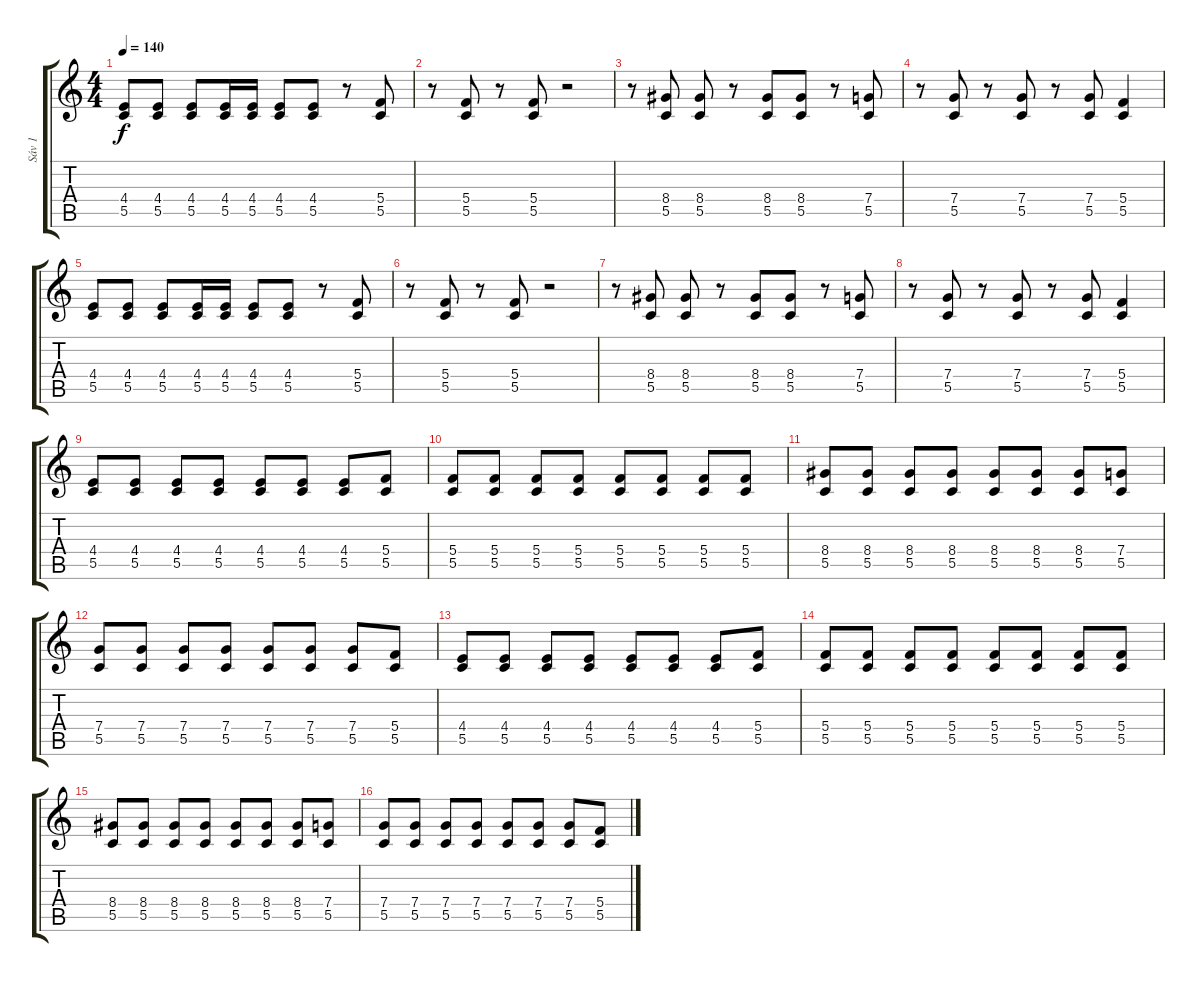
\track ("Sáv 1" "Sáv 1") {instrument distortionguitar}
\staff {score tabs}
\tuning (D4 A3 F3 C3 G2 C2) {hide}
\ts (4 4)
\tempo 140
\clef g2
\ks c
(4.4 5.5).8{dy f} (4.4 5.5).8 (4.4 5.5).8 (4.4 5.5).16 (4.4 5.5).16 (4.4 5.5).8 (4.4 5.5).8 r.8 (5.4 5.5).8 |
r.8 (5.4 5.5).8 r.8 (5.4 5.5).8 r.2 |
r.8 (8.4 5.5).8 (8.4 5.5).8 r.8 (8.4 5.5).8 (8.4 5.5).8 r.8 (7.4 5.5).8 |
r.8 (7.4 5.5).8 r.8 (7.4 5.5).8 r.8 (7.4 5.5).8 (5.4 5.5).4 |
(4.4 5.5).8 (4.4 5.5).8 (4.4 5.5).8 (4.4 5.5).16 (4.4 5.5).16 (4.4 5.5).8 (4.4 5.5).8 r.8 (5.4 5.5).8 |
r.8 (5.4 5.5).8 r.8 (5.4 5.5).8 r.2 |
r.8 (8.4 5.5).8 (8.4 5.5).8 r.8 (8.4 5.5).8 (8.4 5.5).8 r.8 (7.4 5.5).8 |
r.8 (7.4 5.5).8 r.8 (7.4 5.5).8 r.8 (7.4 5.5).8 (5.4 5.5).4 |
(4.4 5.5).8 (4.4 5.5).8 (4.4 5.5).8 (4.4 5.5).8 (4.4 5.5).8 (4.4 5.5).8 (4.4 5.5).8 (5.4 5.5).8 |
(5.4 5.5).8 (5.4 5.5).8 (5.4 5.5).8 (5.4 5.5).8 (5.4 5.5).8 (5.4 5.5).8 (5.4 5.5).8 (5.4 5.5).8 |
(8.4 5.5).8 (8.4 5.5).8 (8.4 5.5).8 (8.4 5.5).8 (8.4 5.5).8 (8.4 5.5).8 (8.4 5.5).8 (7.4 5.5).8 |
(7.4 5.5).8 (7.4 5.5).8 (7.4 5.5).8 (7.4 5.5).8 (7.4 5.5).8 (7.4 5.5).8 (7.4 5.5).8 (5.4 5.5).8 |
(4.4 5.5).8 (4.4 5.5).8 (4.4 5.5).8 (4.4 5.5).8 (4.4 5.5).8 (4.4 5.5).8 (4.4 5.5).8 (5.4 5.5).8 |
(5.4 5.5).8 (5.4 5.5).8 (5.4 5.5).8 (5.4 5.5).8 (5.4 5.5).8 (5.4 5.5).8 (5.4 5.5).8 (5.4 5.5).8 |
(8.4 5.5).8 (8.4 5.5).8 (8.4 5.5).8 (8.4 5.5).8 (8.4 5.5).8 (8.4 5.5).8 (8.4 5.5).8 (7.4 5.5).8 |
(7.4 5.5).8 (7.4 5.5).8 (7.4 5.5).8 (7.4 5.5).8 (7.4 5.5).8 (7.4 5.5).8 (7.4 5.5).8 (5.4 5.5).8
